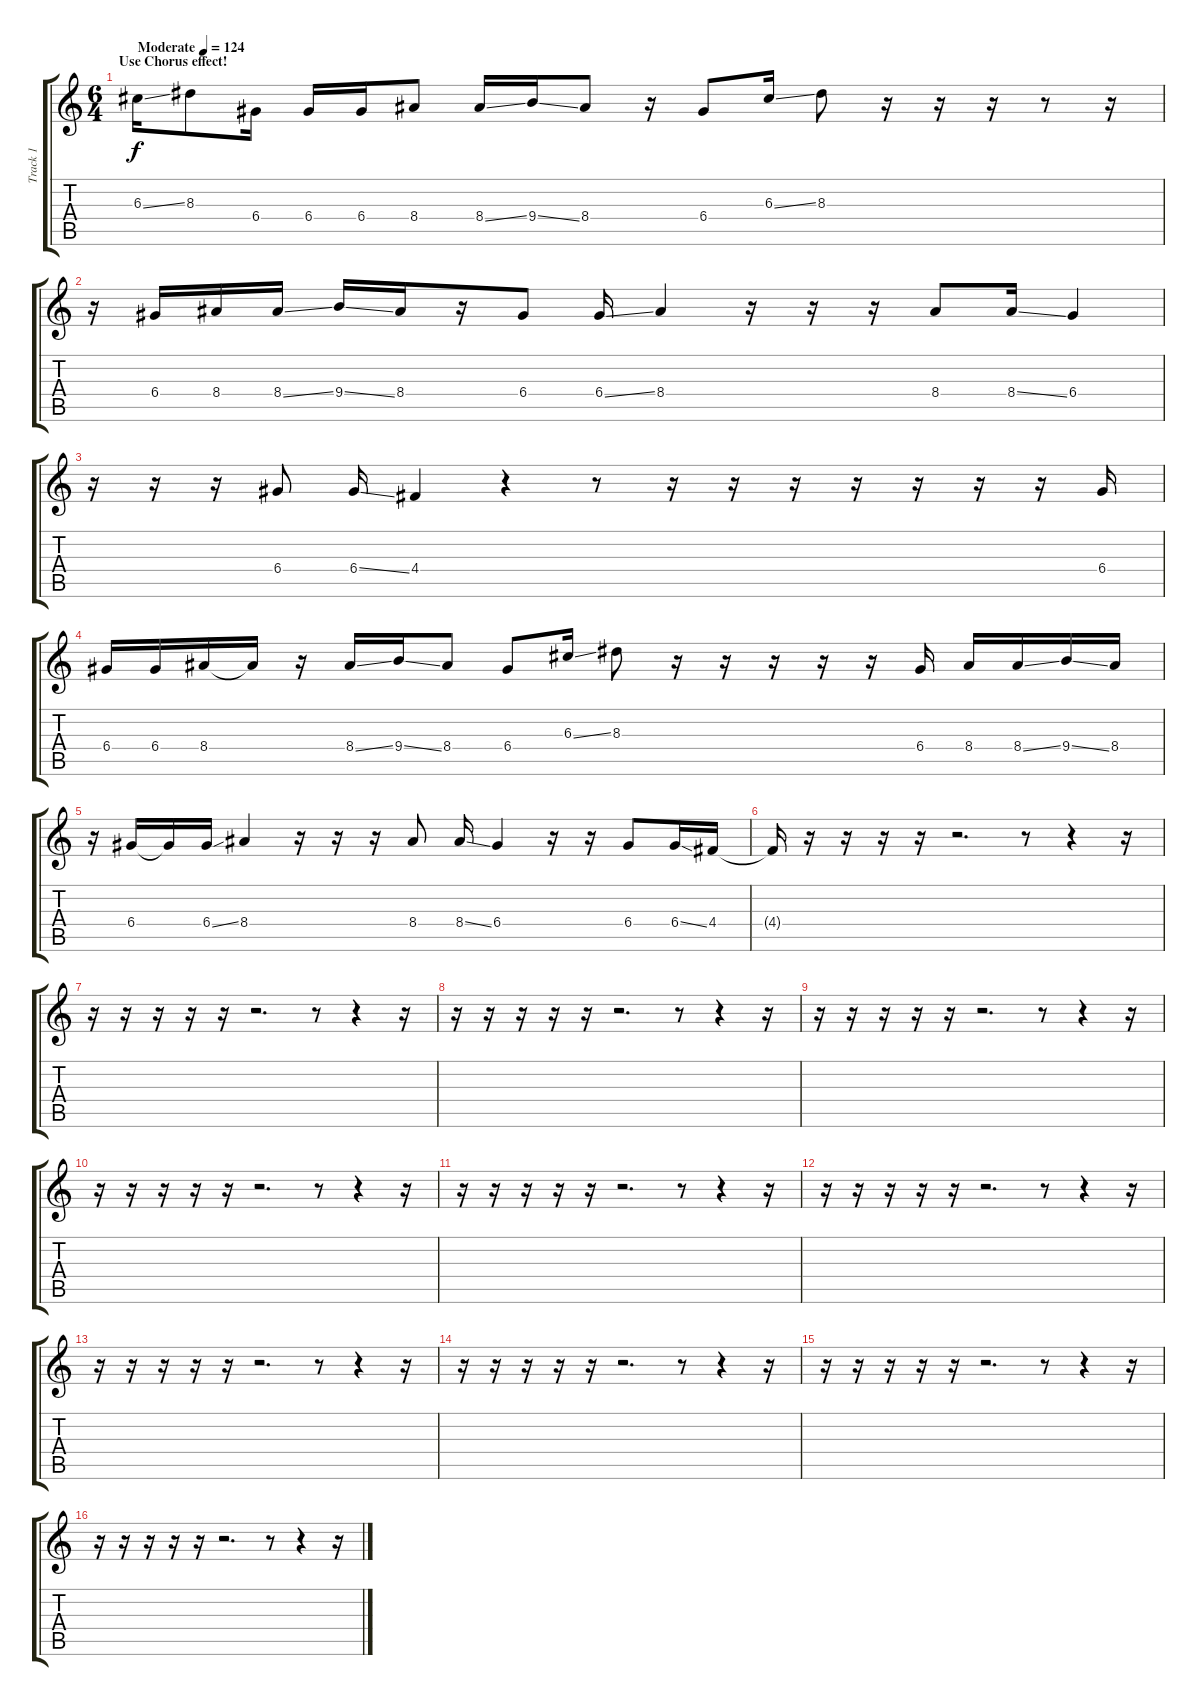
\track ("Track 1" "Track 1") {instrument acousticguitarsteel}
\staff {score tabs}
\tuning (E4 B3 G3 D3 A2 E2) {hide}
\ts (6 4)
\section ("" "Use Chorus effect!")
\tempo (124 "Moderate")
\clef g2
\ks c
6.3{ss}.16{dy f instrument acousticguitarsteel} 8.3.8 6.4.16 6.4.16 6.4.16 8.4.8 8.4{ss}.16 9.4{ss}.16 8.4.8 r.16 6.4.8 6.3{ss}.16 8.3.8 r.16 r.16 r.16 r.8 r.16 |
r.16 6.4.16 8.4.16 8.4{ss}.16 9.4{ss}.16 8.4.16 r.16 6.4.8 6.4{ss}.16 8.4.4 r.16 r.16 r.16 8.4.8 8.4{ss}.16 6.4.4 |
r.16 r.16 r.16 6.4.8 6.4{ss}.16 4.4.4 r.4 r.8 r.16 r.16 r.16 r.16 r.16 r.16 r.16 6.4.16 |
6.4.16 6.4.16 8.4.16 8.4{t}.16 r.16 8.4{ss}.16 9.4{ss}.16 8.4.8 6.4.8 6.3{ss}.16 8.3.8 r.16 r.16 r.16 r.16 r.16 6.4.16 8.4.16 8.4{ss}.16 9.4{ss}.16 8.4.16 |
r.16 6.4.16 6.4{t}.16 6.4{ss}.16 8.4.4 r.16 r.16 r.16 8.4.8 8.4{ss}.16 6.4.4 r.16 r.16 6.4.8 6.4{ss}.16 4.4.16 |
4.4{t}.16 r.16 r.16 r.16 r.16 r.2{d} r.8 r.4 r.16 |
r.16 r.16 r.16 r.16 r.16 r.2{d} r.8 r.4 r.16 |
r.16 r.16 r.16 r.16 r.16 r.2{d} r.8 r.4 r.16 |
r.16 r.16 r.16 r.16 r.16 r.2{d} r.8 r.4 r.16 |
r.16 r.16 r.16 r.16 r.16 r.2{d} r.8 r.4 r.16 |
r.16 r.16 r.16 r.16 r.16 r.2{d} r.8 r.4 r.16 |
r.16 r.16 r.16 r.16 r.16 r.2{d} r.8 r.4 r.16 |
r.16 r.16 r.16 r.16 r.16 r.2{d} r.8 r.4 r.16 |
r.16 r.16 r.16 r.16 r.16 r.2{d} r.8 r.4 r.16 |
r.16 r.16 r.16 r.16 r.16 r.2{d} r.8 r.4 r.16 |
r.16 r.16 r.16 r.16 r.16 r.2{d} r.8 r.4 r.16
